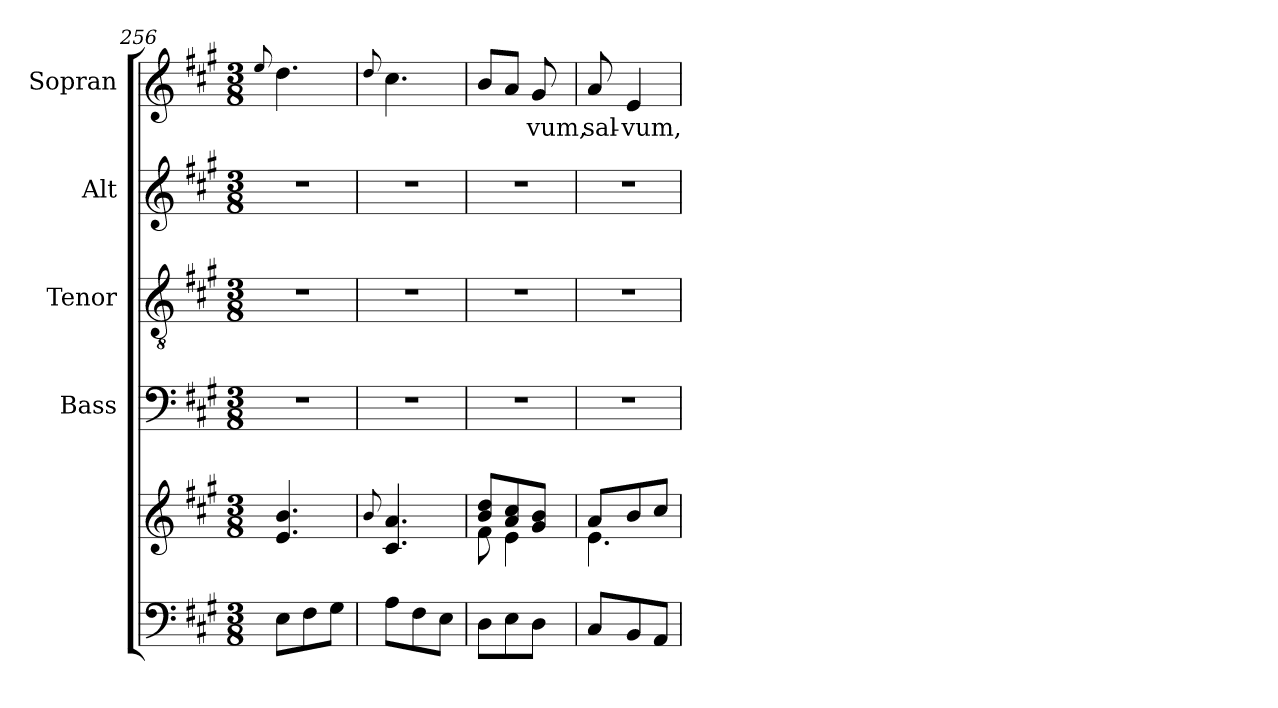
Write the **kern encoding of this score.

**kern	**kern	**kern	**kern	**kern	**kern	**text
*part5	*part5	*part4	*part3	*part2	*part1	*part1
*staff6	*staff5	*staff4	*staff3	*staff2	*staff1	*staff1
*	*	*I"Bass	*I"Tenor	*I"Alt	*I"Sopran	*
*	*	*I'B.	*I'T.	*I'A.	*I'S.	*
!!LO:PB:g=z
*clefF4	*clefG2	*clefF4	*clefGv2	*clefG2	*clefG2	*
*k[f#c#g#]	*k[f#c#g#]	*k[f#c#g#]	*k[f#c#g#]	*k[f#c#g#]	*k[f#c#g#]	*
*A:	*A:	*A:	*A:	*A:	*A:	*
*M3/8	*M3/8	*M3/8	*M3/8	*M3/8	*M3/8	*
=256	=256	=256	=256	=256	=256	=256
.	.	.	.	.	8qqee/	.
8E\L	4.e/ 4.b/	4.r	4.r	4.r	4.dd\	.
8F#\	.	.	.	.	.	.
8G#\J	.	.	.	.	.	.
=257	=257	=257	=257	=257	=257	=257
.	8qqb/	.	.	.	8qqdd/	.
8A\L	4.c#/ 4.a/	4.r	4.r	4.r	4.cc#\	.
8F#\	.	.	.	.	.	.
8E\J	.	.	.	.	.	.
=258	=258	=258	=258	=258	=258	=258
*	*^	*	*	*	*	*
8D\L	8b/ 8dd/L	8f#\	4.r	4.r	4.r	8b/L	.
8E\	8a/ 8cc#/	4e\	.	.	.	8a/J	.
!	!	!	!	!	!	!	!LO:LY:b
8D\J	8g#/ 8b/J	.	.	.	.	8g#/	-vum,
=259	=259	=259	=259	=259	=259	=259	=259
!	!	!	!	!	!	!	!LO:LY:b
8C#/L	8a/L	4.e\	4.r	4.r	4.r	8a/	sal-
!	!	!	!	!	!	!	!LO:LY:b
8BB/	8b/	.	.	.	.	4e/	-vum,
8AA/J	8cc#/J	.	.	.	.	.	.
*	*v	*v	*	*	*	*	*
=	=	=	=	=	=	=
*-	*-	*-	*-	*-	*-	*-
